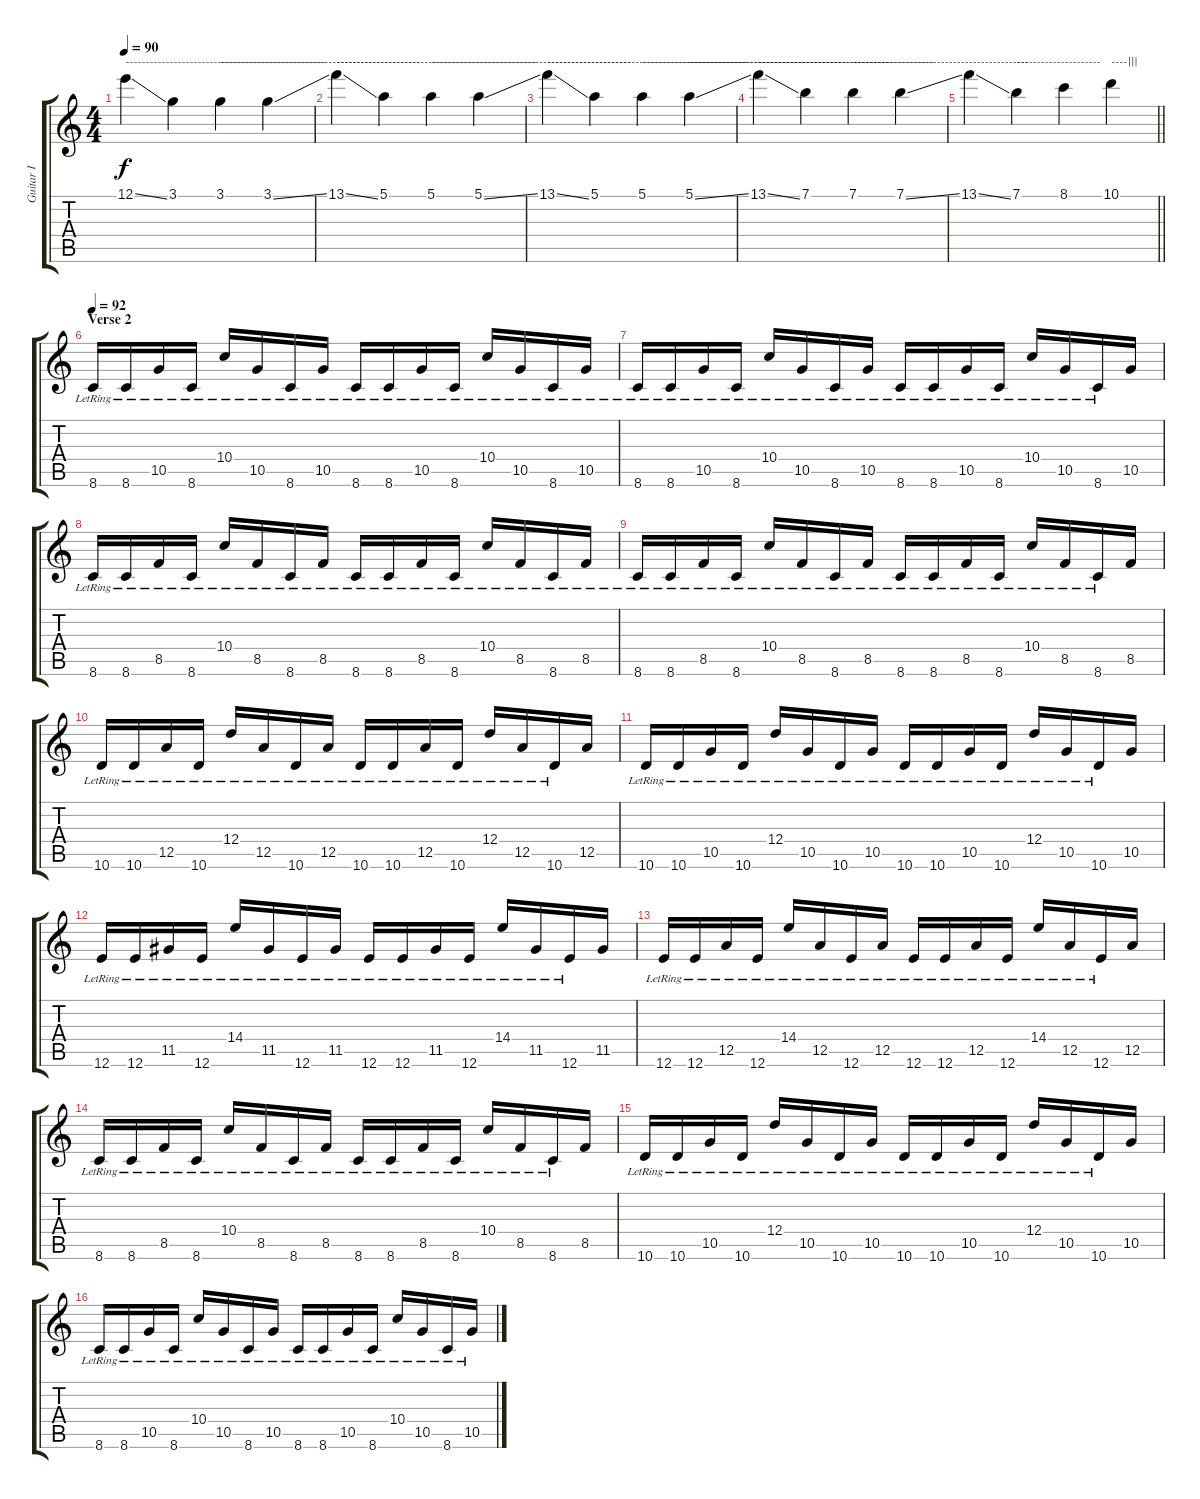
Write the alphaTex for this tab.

\track ("Guitar I" "Guitar I") {instrument distortionguitar}
\staff {score tabs}
\tuning (E4 B3 G3 D3 A2 E2) {hide}
\ts (4 4)
\tempo 90
\clef g2
\ks c
12.1{ss}.4{txt "--------------------------------------------------" dy f} 3.1.4 3.1.4{txt "--------------------------------------------------"} 3.1{ss}.4 |
13.1{ss}.4{txt "--------------------------------------------------"} 5.1.4 5.1.4{txt "--------------------------------------------------"} 5.1{ss}.4 |
13.1{ss}.4{txt "--------------------------------------------------"} 5.1.4 5.1.4{txt "--------------------------------------------------"} 5.1{ss}.4{txt "--------------------------------------------------"} |
13.1{ss}.4{txt "--------------------------------------------"} 7.1.4 7.1.4{txt "--------------------------------------------"} 7.1{ss}.4 |
\barLineRight lightlight
13.1{ss}.4 7.1.4{txt "---------------------"} 8.1.4 10.1.4{txt "----|||"} |
\section ("" "Verse 2")
\tempo 92
8.6{lr}.16{volume 12 instrument distortionguitar} 8.6{lr}.16 10.5{lr}.16 8.6{lr}.16 10.4{lr}.16 10.5{lr}.16 8.6{lr}.16 10.5{lr}.16 8.6{lr}.16 8.6{lr}.16 10.5{lr}.16 8.6{lr}.16 10.4{lr}.16 10.5{lr}.16 8.6{lr}.16 10.5{lr}.16 |
8.6{lr}.16 8.6{lr}.16 10.5{lr}.16 8.6{lr}.16 10.4{lr}.16 10.5{lr}.16 8.6{lr}.16 10.5{lr}.16 8.6{lr}.16 8.6{lr}.16 10.5{lr}.16 8.6{lr}.16 10.4{lr}.16 10.5{lr}.16 8.6{lr}.16 10.5.16 |
8.6{lr}.16 8.6{lr}.16 8.5{lr}.16 8.6{lr}.16 10.4{lr}.16 8.5{lr}.16 8.6{lr}.16 8.5{lr}.16 8.6{lr}.16 8.6{lr}.16 8.5{lr}.16 8.6{lr}.16 10.4{lr}.16 8.5{lr}.16 8.6{lr}.16 8.5{lr}.16 |
8.6{lr}.16 8.6{lr}.16 8.5{lr}.16 8.6{lr}.16 10.4{lr}.16 8.5{lr}.16 8.6{lr}.16 8.5{lr}.16 8.6{lr}.16 8.6{lr}.16 8.5{lr}.16 8.6{lr}.16 10.4{lr}.16 8.5{lr}.16 8.6{lr}.16 8.5.16 |
10.6{lr}.16 10.6{lr}.16 12.5{lr}.16 10.6{lr}.16 12.4{lr}.16 12.5{lr}.16 10.6{lr}.16 12.5{lr}.16 10.6{lr}.16 10.6{lr}.16 12.5{lr}.16 10.6{lr}.16 12.4{lr}.16 12.5{lr}.16 10.6{lr}.16 12.5.16 |
10.6{lr}.16 10.6{lr}.16 10.5{lr}.16 10.6{lr}.16 12.4{lr}.16 10.5{lr}.16 10.6{lr}.16 10.5{lr}.16 10.6{lr}.16 10.6{lr}.16 10.5{lr}.16 10.6{lr}.16 12.4{lr}.16 10.5{lr}.16 10.6{lr}.16 10.5.16 |
12.6{lr}.16 12.6{lr}.16 11.5{lr}.16 12.6{lr}.16 14.4{lr}.16 11.5{lr}.16 12.6{lr}.16 11.5{lr}.16 12.6{lr}.16 12.6{lr}.16 11.5{lr}.16 12.6{lr}.16 14.4{lr}.16 11.5{lr}.16 12.6{lr}.16 11.5.16 |
12.6{lr}.16 12.6{lr}.16 12.5{lr}.16 12.6{lr}.16 14.4{lr}.16 12.5{lr}.16 12.6{lr}.16 12.5{lr}.16 12.6{lr}.16 12.6{lr}.16 12.5{lr}.16 12.6{lr}.16 14.4{lr}.16 12.5{lr}.16 12.6{lr}.16 12.5.16 |
8.6{lr}.16 8.6{lr}.16 8.5{lr}.16 8.6{lr}.16 10.4{lr}.16 8.5{lr}.16 8.6{lr}.16 8.5{lr}.16 8.6{lr}.16 8.6{lr}.16 8.5{lr}.16 8.6{lr}.16 10.4{lr}.16 8.5{lr}.16 8.6{lr}.16 8.5.16 |
10.6{lr}.16 10.6{lr}.16 10.5{lr}.16 10.6{lr}.16 12.4{lr}.16 10.5{lr}.16 10.6{lr}.16 10.5{lr}.16 10.6{lr}.16 10.6{lr}.16 10.5{lr}.16 10.6{lr}.16 12.4{lr}.16 10.5{lr}.16 10.6{lr}.16 10.5.16 |
8.6{lr}.16 8.6{lr}.16 10.5{lr}.16 8.6{lr}.16 10.4{lr}.16 10.5{lr}.16 8.6{lr}.16 10.5{lr}.16 8.6{lr}.16 8.6{lr}.16 10.5{lr}.16 8.6{lr}.16 10.4{lr}.16 10.5{lr}.16 8.6{lr}.16 10.5{lr}.16
